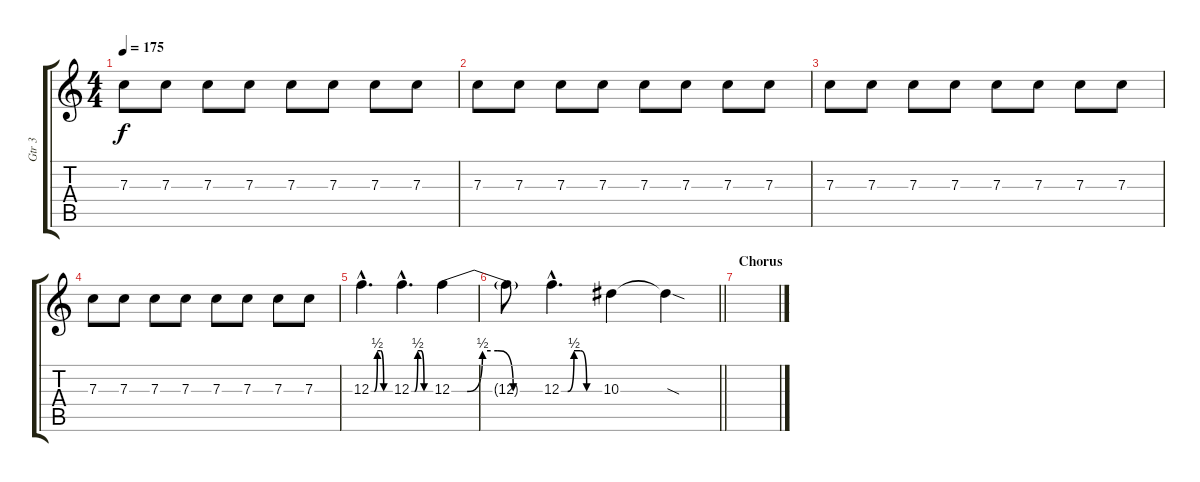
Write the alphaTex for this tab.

\track ("Gtr 3" "Gtr 3") {instrument overdrivenguitar}
\staff {score tabs}
\tuning (D4 A3 F3 C3 G2 C2) {hide}
\ts (4 4)
\tempo 175
\clef g2
\ks c
7.3.8{dy f} 7.3.8 7.3.8 7.3.8 7.3.8 7.3.8 7.3.8 7.3.8 |
7.3.8 7.3.8 7.3.8 7.3.8 7.3.8 7.3.8 7.3.8 7.3.8 |
7.3.8 7.3.8 7.3.8 7.3.8 7.3.8 7.3.8 7.3.8 7.3.8 |
7.3.8 7.3.8 7.3.8 7.3.8 7.3.8 7.3.8 7.3.8 7.3.8 |
12.3{be (custom 0 0 10 0 20 2 30 2 40 0 60 0) hac}.4{d} 12.3{be (custom 0 0 10 0 20 2 30 2 40 0 60 0) hac}.4{d} 12.3{be (custom 0 0 10 0 20 2 30 2 40 0 60 0)}.4 |
\barLineRight lightlight
12.3{t}.8 12.3{be (custom 0 0 10 0 20 2 30 2 40 0 60 0) hac}.4{d} 10.3.4 10.3{sod t}.4 |
\section ("" "Chorus")
